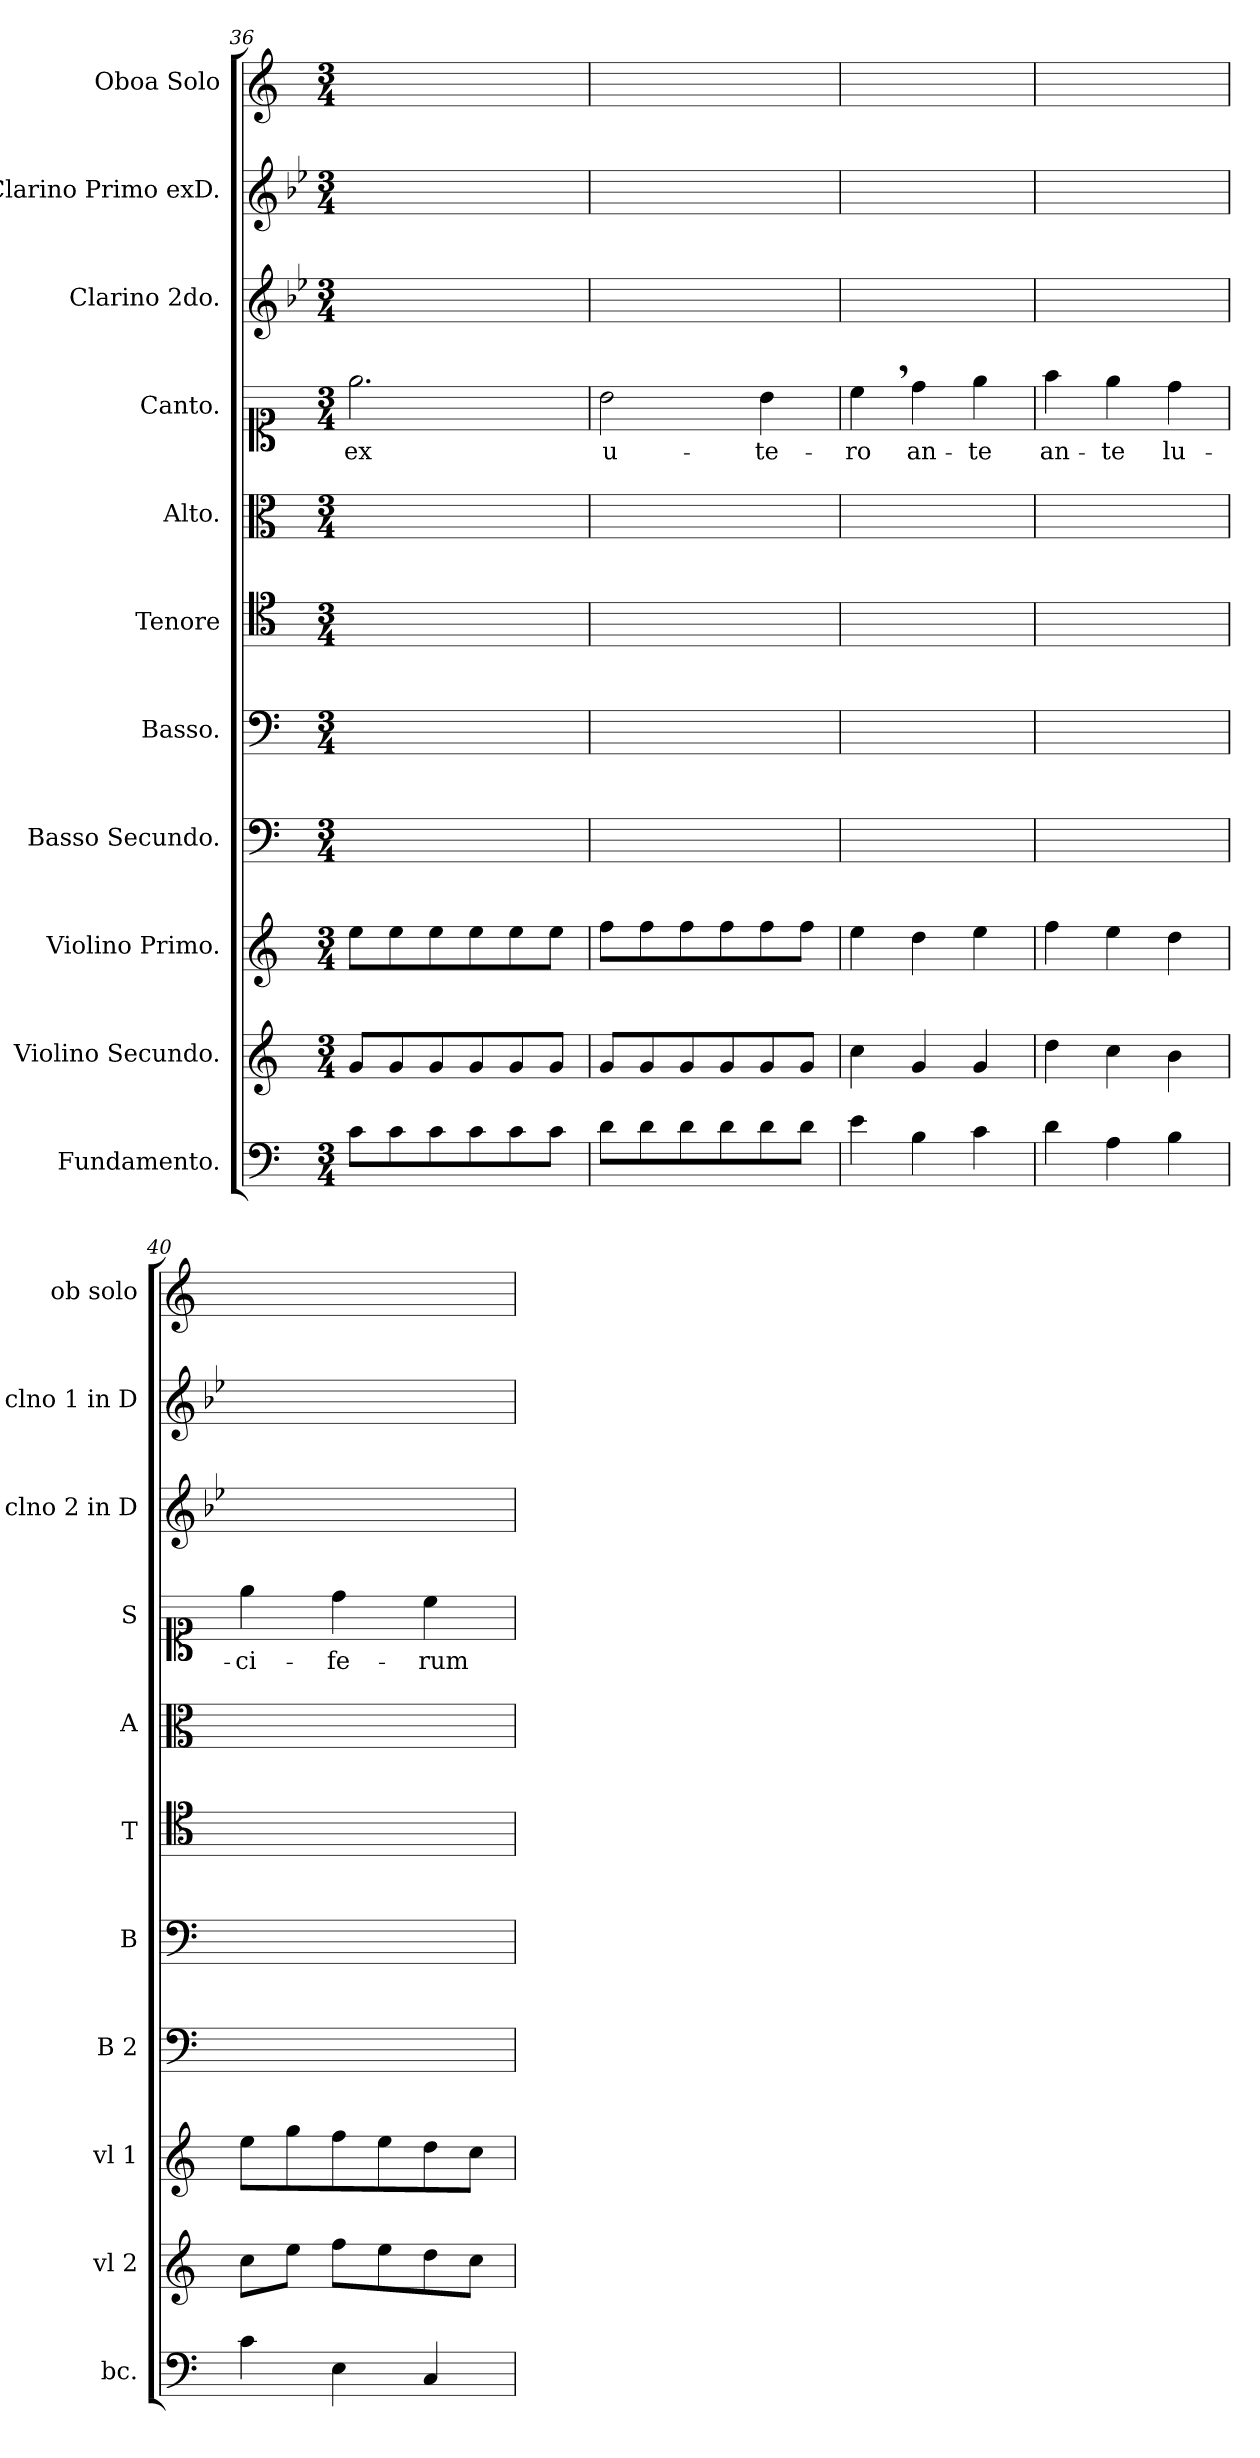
**kern	**kern	**kern	**kern	**kern	**kern	**kern	**kern	**text	**kern	**kern	**kern
*part11	*part10	*part9	*part8	*part7	*part6	*part5	*part4	*part4	*part3	*part2	*part1
*staff11	*staff10	*staff9	*staff8	*staff7	*staff6	*staff5	*staff4	*staff4	*staff3	*staff2	*staff1
*I"Fundamento.	*I"Violino Secundo.	*I"Violino Primo.	*I"Basso Secundo.	*I"Basso.	*I"Tenore	*I"Alto.	*I"Canto.	*	*I"Clarino 2do.	*I"Clarino Primo exD.	*I"Oboa Solo
*I'bc.	*I'vl 2	*I'vl 1	*I'B 2	*I'B	*I'T	*I'A	*I'S	*	*I'clno 2 in D	*I'clno 1 in D	*I'ob solo
*clefF4	*clefG2	*clefG2	*clefF4	*clefF4	*clefC4	*clefC3	*clefC1	*	*clefG2	*clefG2	*clefG2
*	*	*	*	*	*	*	*	*	*ITrd-1c-2	*ITrd-1c-2	*
*k[]	*k[]	*k[]	*k[]	*k[]	*k[]	*k[]	*k[]	*	*k[]	*k[]	*k[]
*M3/4	*M3/4	*M3/4	*M3/4	*M3/4	*M3/4	*M3/4	*M3/4	*	*M3/4	*M3/4	*M3/4
=36	=36	=36	=36	=36	=36	=36	=36	=36	=36	=36	=36
8c\L	8g/L	8ee\L	2.ryy	2.ryy	2.ryy	2.ryy	2.ee\	ex	2.ryy	2.ryy	2.ryy
8c\	8g/	8ee\	.	.	.	.	.	.	.	.	.
8c\	8g/	8ee\	.	.	.	.	.	.	.	.	.
8c\	8g/	8ee\	.	.	.	.	.	.	.	.	.
8c\	8g/	8ee\	.	.	.	.	.	.	.	.	.
8c\J	8g/J	8ee\J	.	.	.	.	.	.	.	.	.
=37	=37	=37	=37	=37	=37	=37	=37	=37	=37	=37	=37
8d\L	8g/L	8ff\L	2.ryy	2.ryy	2.ryy	2.ryy	2b\	u-	2.ryy	2.ryy	2.ryy
8d\	8g/	8ff\	.	.	.	.	.	.	.	.	.
8d\	8g/	8ff\	.	.	.	.	.	.	.	.	.
8d\	8g/	8ff\	.	.	.	.	.	.	.	.	.
8d\	8g/	8ff\	.	.	.	.	4b\	-te-	.	.	.
8d\J	8g/J	8ff\J	.	.	.	.	.	.	.	.	.
=38	=38	=38	=38	=38	=38	=38	=38	=38	=38	=38	=38
4e\	4cc\	4ee\	2.ryy	2.ryy	2.ryy	2.ryy	4cc,\	-ro	2.ryy	2.ryy	2.ryy
4B\	4g/	4dd\	.	.	.	.	4dd\	an-	.	.	.
4c\	4g/	4ee\	.	.	.	.	4ee\	-te	.	.	.
=39	=39	=39	=39	=39	=39	=39	=39	=39	=39	=39	=39
4d\	4dd\	4ff\	2.ryy	2.ryy	2.ryy	2.ryy	4ff\	an-	2.ryy	2.ryy	2.ryy
4A\	4cc\	4ee\	.	.	.	.	4ee\	-te	.	.	.
4B\	4b\	4dd\	.	.	.	.	4dd\	lu-	.	.	.
=40	=40	=40	=40	=40	=40	=40	=40	=40	=40	=40	=40
4c\	8cc\L	8ee\L	2.ryy	2.ryy	2.ryy	2.ryy	4ee\	-ci-	2.ryy	2.ryy	2.ryy
.	8ee\J	8gg\	.	.	.	.	.	.	.	.	.
4E\	8ff\L	8ff\	.	.	.	.	4dd\	-fe-	.	.	.
.	8ee\	8ee\	.	.	.	.	.	.	.	.	.
4C/	8dd\	8dd\	.	.	.	.	4cc\	-rum	.	.	.
.	8cc\J	8cc\J	.	.	.	.	.	.	.	.	.
=	=	=	=	=	=	=	=	=	=	=	=
*-	*-	*-	*-	*-	*-	*-	*-	*-	*-	*-	*-
